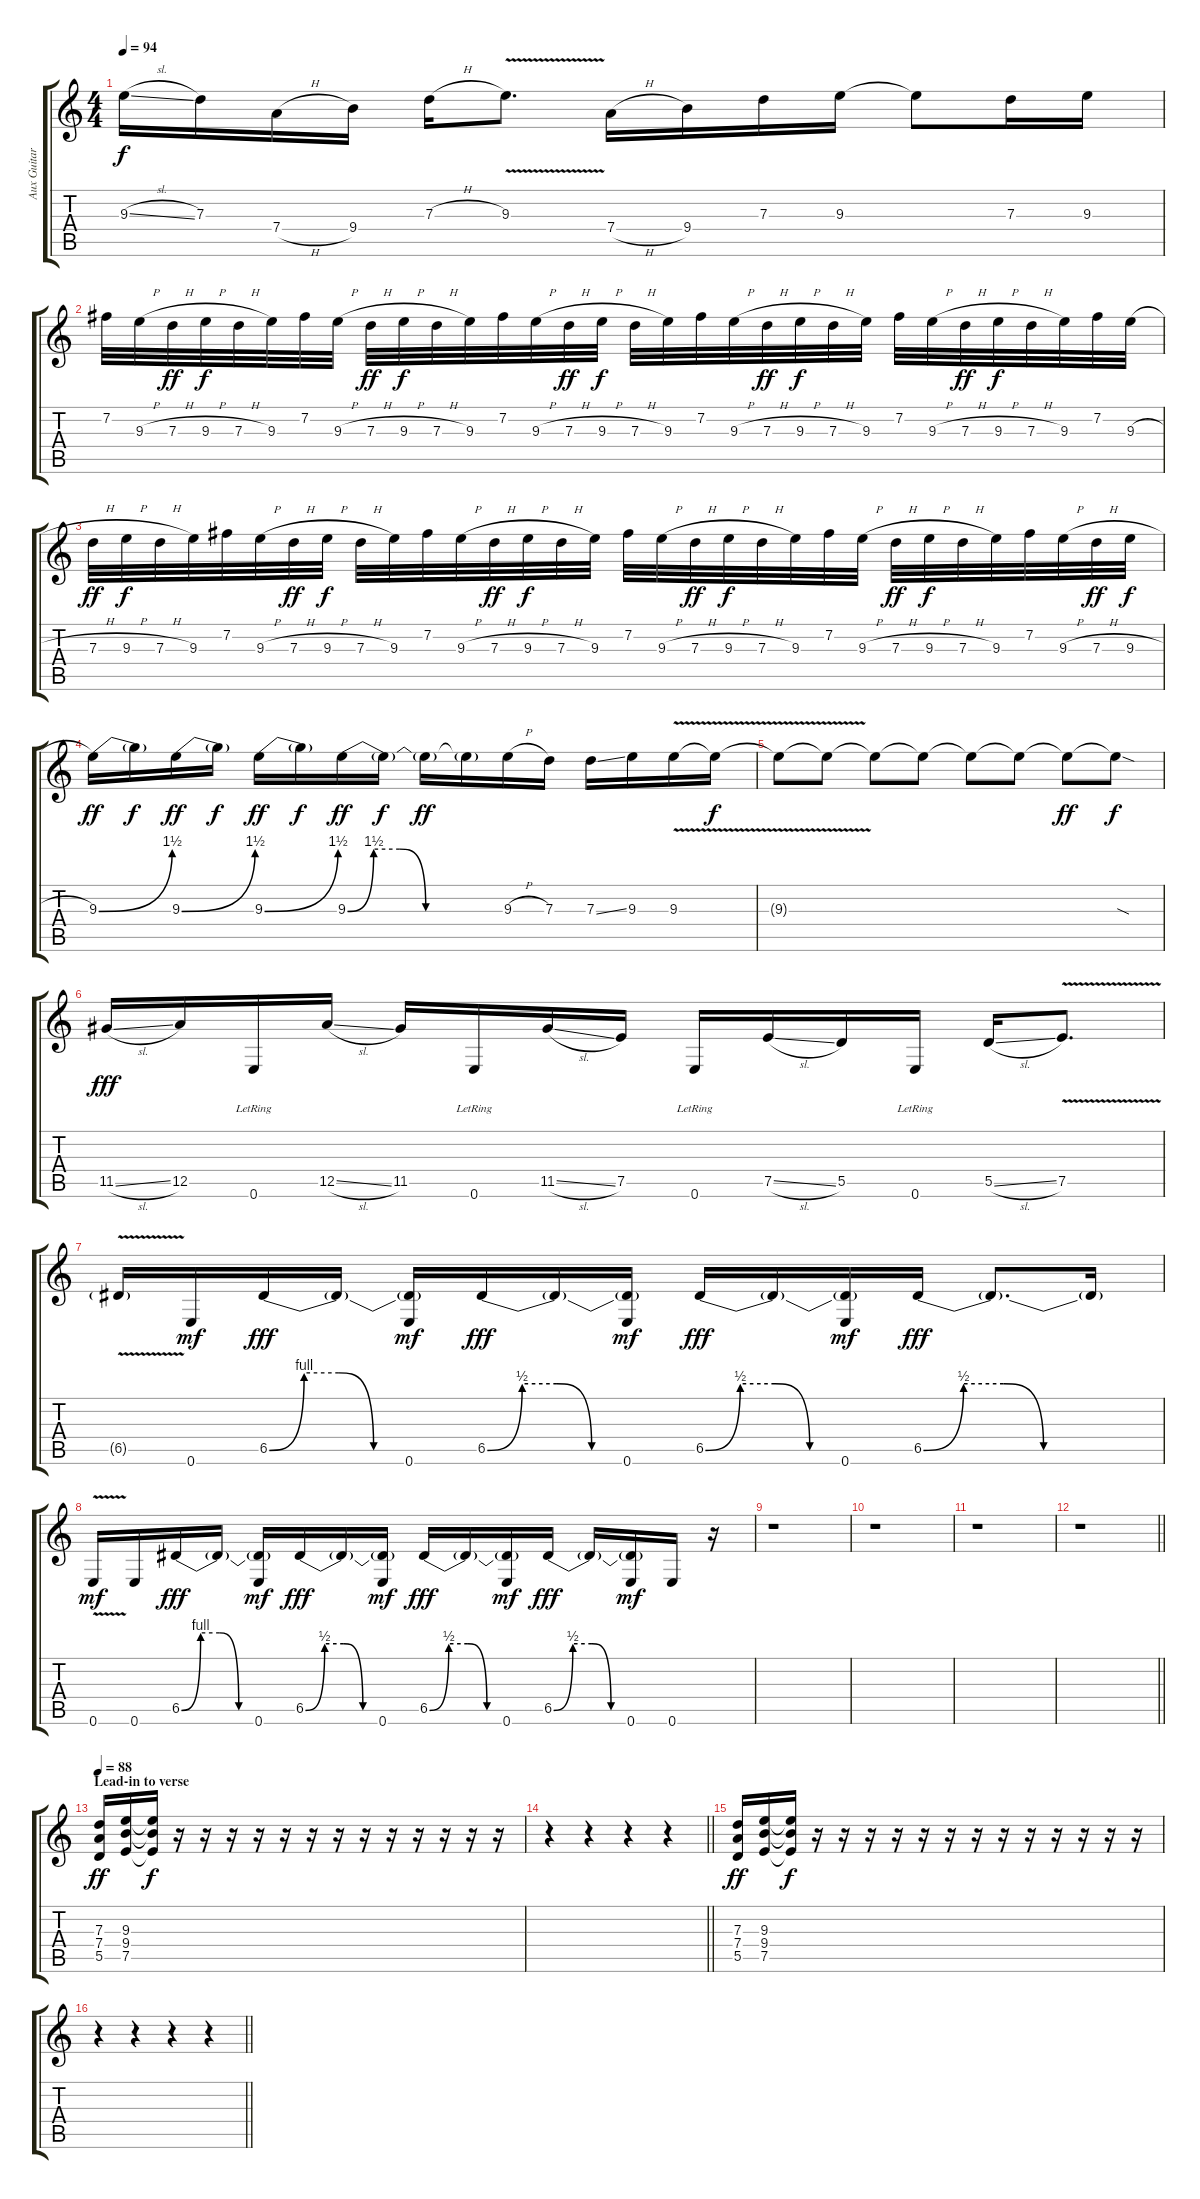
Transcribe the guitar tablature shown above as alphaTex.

\track ("Aux Guitar" "Aux Guitar") {instrument distortionguitar}
\staff {score tabs}
\tuning (E4 B3 G3 D3 A2 E2) {hide}
\ts (4 4)
\tempo 94
\clef g2
\ks c
9.3{sl}.16{dy f} 7.3.16 7.4{h}.16 9.4.16 7.3{h}.16 9.3{v}.8{d} 7.4{h}.16 9.4.16 7.3.16 9.3.16 9.3{t}.8 7.3.16 9.3.16 |
7.2.32 9.3{h}.32 7.3{h}.32{dy ff} 9.3{h}.32{dy f} 7.3{h}.32 9.3.32 7.2.32 9.3{h}.32 7.3{h}.32{dy ff} 9.3{h}.32{dy f} 7.3{h}.32 9.3.32 7.2.32 9.3{h}.32 7.3{h}.32{dy ff} 9.3{h}.32{dy f} 7.3{h}.32 9.3.32 7.2.32 9.3{h}.32 7.3{h}.32{dy ff} 9.3{h}.32{dy f} 7.3{h}.32 9.3.32 7.2.32 9.3{h}.32 7.3{h}.32{dy ff} 9.3{h}.32{dy f} 7.3{h}.32 9.3.32 7.2.32 9.3{h}.32 |
7.3{h}.32{dy ff} 9.3{h}.32{dy f} 7.3{h}.32 9.3.32 7.2.32 9.3{h}.32 7.3{h}.32{dy ff} 9.3{h}.32{dy f} 7.3{h}.32 9.3.32 7.2.32 9.3{h}.32 7.3{h}.32{dy ff} 9.3{h}.32{dy f} 7.3{h}.32 9.3.32 7.2.32 9.3{h}.32 7.3{h}.32{dy ff} 9.3{h}.32{dy f} 7.3{h}.32 9.3.32 7.2.32 9.3{h}.32 7.3{h}.32{dy ff} 9.3{h}.32{dy f} 7.3{h}.32 9.3.32 7.2.32 9.3{h}.32 7.3{h}.32{dy ff} 9.3{h}.32{dy f} |
9.3{be (bend 0 0 60 6)}.16{dy ff} 9.3{t}.16{dy f} 9.3{be (bend 0 0 60 6)}.16{dy ff} 9.3{t}.16{dy f} 9.3{be (bend 0 0 60 6)}.16{dy ff} 9.3{t}.16{dy f} 9.3{be (custom 0 0 10 6 20 6 30 0 60 0)}.16{dy ff} 9.3{t}.16{dy f} 9.3{t}.16{dy ff} 9.3{t}.16 9.3{h}.16 7.3.16 7.3{ss}.16 9.3.16 9.3{v}.16 9.3{t}.16{dy f} |
9.3{v t}.8 9.3{t}.8 9.3{t}.8 9.3{t}.8 9.3{t}.8 9.3{t}.8 9.3{t}.8{dy ff} 9.3{sod t}.8{dy f} |
11.5{sl}.16{dy fff} 12.5.16 0.6{lr}.16 12.5{sl}.16 11.5.16 0.6{lr}.16 11.5{sl}.16 7.5.16 0.6{lr}.16 7.5{sl}.16 5.5.16 0.6{lr}.16 5.5{sl}.16 7.5{v}.8{d} |
6.5{v g}.16 0.6.16{dy mf} 6.5{be (custom 0 0 10 4 20 4 30 0 60 0)}.16{dy fff} 6.5{t}.16 (6.5{t} 0.6).16{dy mf} 6.5{be (custom 0 0 10 2 20 2 30 0 60 0)}.16{dy fff} 6.5{t}.16 (6.5{t} 0.6).16{dy mf} 6.5{be (custom 0 0 10 2 20 2 30 0 60 0)}.16{dy fff} 6.5{t}.16 (6.5{t} 0.6).16{dy mf} 6.5{be (custom 0 0 10 2 20 2 30 0 60 0)}.16{dy fff} 6.5{t}.8{d} 6.5{t}.16 |
0.6{v}.16{dy mf} 0.6.16 6.5{be (custom 0 0 10 4 20 4 30 0 60 0)}.16{dy fff} 6.5{t}.16 (6.5{t} 0.6).16{dy mf} 6.5{be (custom 0 0 10 2 20 2 30 0 60 0)}.16{dy fff} 6.5{t}.16 (6.5{t} 0.6).16{dy mf} 6.5{be (custom 0 0 10 2 20 2 30 0 60 0)}.16{dy fff} 6.5{t}.16 (6.5{t} 0.6).16{dy mf} 6.5{be (custom 0 0 10 2 20 2 30 0 60 0)}.16{dy fff} 6.5{t}.16 (6.5{t} 0.6).16{dy mf} 0.6.16 r.16 |
r.1 |
r.1 |
r.1 |
\barLineRight lightlight
r.1 |
\section ("" "Lead-in to verse")
\tempo 88
(7.3 7.4 5.5).16{dy ff} (9.3 9.4 7.5).16 (9.3{t} 9.4{t} 7.5{t}).16{dy f} r.16 r.16 r.16 r.16 r.16 r.16 r.16 r.16 r.16 r.16 r.16 r.16 r.16 |
\barLineRight lightlight
r.4 r.4 r.4 r.4 |
(7.3 7.4 5.5).16{dy ff} (9.3 9.4 7.5).16 (9.3{t} 9.4{t} 7.5{t}).16{dy f} r.16 r.16 r.16 r.16 r.16 r.16 r.16 r.16 r.16 r.16 r.16 r.16 r.16 |
\barLineRight lightlight
r.4 r.4 r.4 r.4
